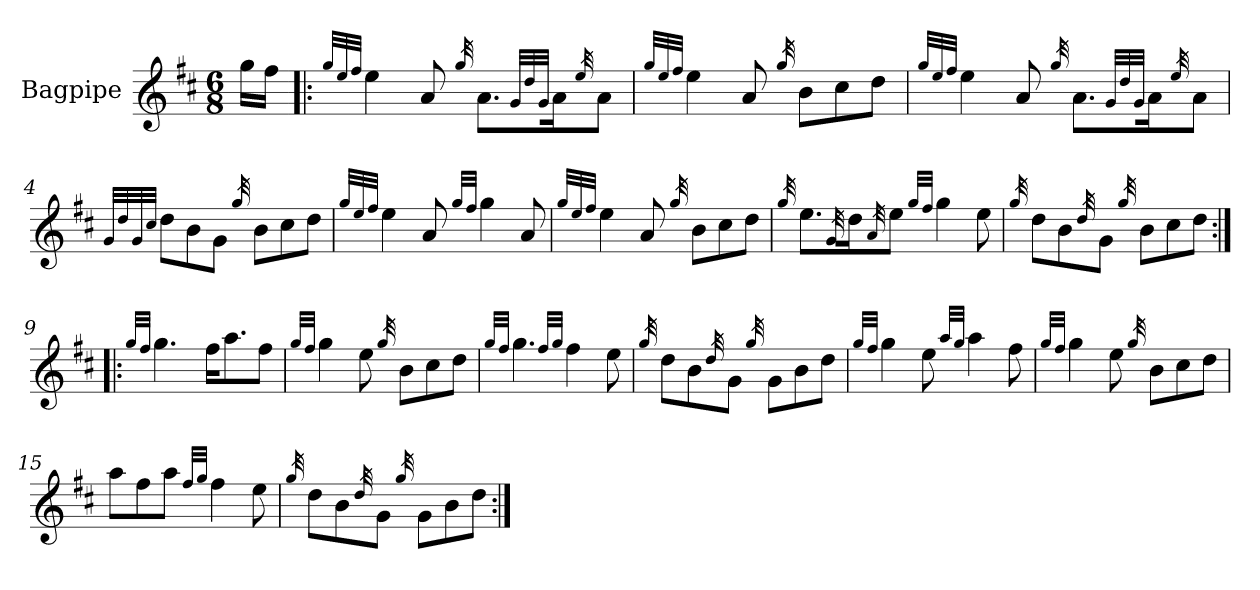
**kern
*part1
*staff1
*I"Bagpipe
*I'Bagp.
*clefG2
*k[f#c#]
*M6/8
*MM56
=
16gg\LL
16ff#\JJ
=1!|:
32qgg/LLL
32qee/
32qff#/JJJ
4ee\
8a/
32qgg/
8.a\L
32qg/LLL
32qdd/
32qg/JJJ
16a\K
32qee/
8a\J
=2
32qgg/LLL
32qee/
32qff#/JJJ
4ee\
8a/
32qgg/
8b\L
8cc#\
8dd\J
=3
32qgg/LLL
32qee/
32qff#/JJJ
4ee\
8a/
32qgg/
8.a\L
32qg/LLL
32qdd/
32qg/JJJ
16a\K
32qee/
8a\J
=4
32qg/LLL
32qdd/
32qg/
32qcc#/JJJ
8dd\L
8b\
8g\J
32qgg/
8b\L
8cc#\
8dd\J
!!LO:LB:g=z
=5
32qgg/LLL
32qee/
32qff#/JJJ
4ee\
8a/
32qgg/LLL
32qff#/JJJ
4gg\
8a/
=6
32qgg/LLL
32qee/
32qff#/JJJ
4ee\
8a/
32qgg/
8b\L
8cc#\
8dd\J
=7
32qgg/
8.ee\L
32qg/
16dd\K
32qa/
8ee\J
32qgg/LLL
32qff#/JJJ
4gg\
8ee\
=8
32qgg/
8dd\L
8b\
32qdd/
8g\J
32qgg/
8b\L
8cc#\
8dd\J
=9:|!|:
32qgg/LLL
32qff#/JJJ
4.gg\
16ff#\KL
8.aa\
8ff#\J
=10
32qgg/LLL
32qff#/JJJ
4gg\
8ee\
32qgg/
8b\L
8cc#\
8dd\J
!!LO:LB:g=z
=11
32qgg/LLL
32qff#/JJJ
4.gg\
32qff#/LLL
32qgg/JJJ
4ff#\
8ee\
=12
32qgg/
8dd\L
8b\
32qdd/
8g\J
32qgg/
8g\L
8b\
8dd\J
=13
32qgg/LLL
32qff#/JJJ
4gg\
8ee\
32qaa/LLL
32qgg/JJJ
4aa\
8ff#\
=14
32qgg/LLL
32qff#/JJJ
4gg\
8ee\
32qgg/
8b\L
8cc#\
8dd\J
=15
8aa\L
8ff#\
8aa\J
32qff#/LLL
32qgg/JJJ
4ff#\
8ee\
=16
32qgg/
8dd\L
8b\
32qdd/
8g\J
32qgg/
8g\L
8b\
8dd\J
=:|!
*-
